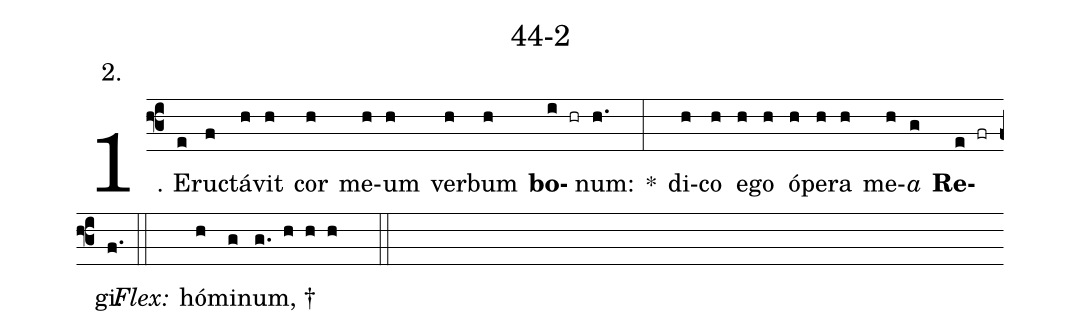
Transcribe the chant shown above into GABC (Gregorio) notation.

name: 44-2;
annotation: 2.;
%%
(f3)1. E(e)ruc(f)tá(h)vit(h) cor(h) me(h)um(h) ver(h)bum(h) <b>bo</b>(i hr)num:(h.) *(:) di(h)co(h) e(h)go(h) ó(h)pe(h)ra(h) me(h)<i>a</i>(g) <b>Re</b>(e fr)gi.(f.) (::)
<i>Flex:</i>()  hó(h)mi(g)num, †(g. h h h  ::)
